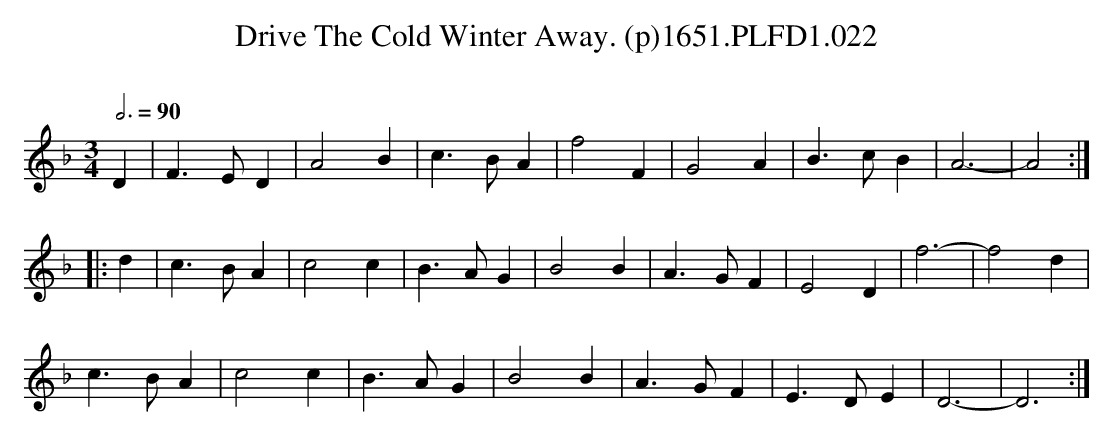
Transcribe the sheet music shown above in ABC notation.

X:1
T:Drive The Cold Winter Away. (p)1651.PLFD1.022
M:3/4
L:1/4
Q:3/4=90
O:
K:Dm
D| F>ED| A2 B|c>BA| f2 F|G2 A| B>cB|A3-|A2:|
|:d|c>BA| c2 c|B>AG| B2 B|A>GF| E2 D|f3-|f2 d|
c>BA |c2 c|B>AG| B2 B|A>GF| E>DE|D3-|D3:|
